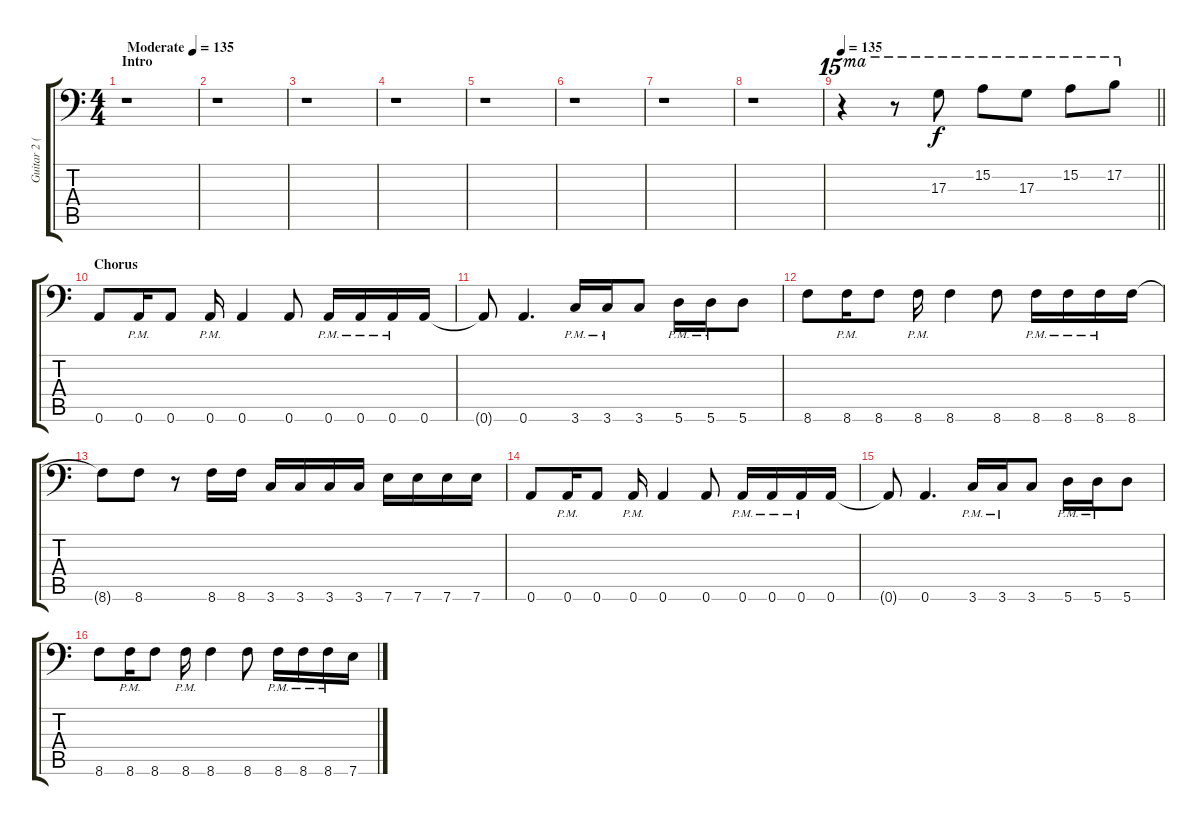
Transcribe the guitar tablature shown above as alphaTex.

\track ("Guitar 2 (Ben Nairne)" "Guitar 2 (") {instrument distortionguitar}
\staff {score tabs}
\tuning (B3 Gb3 D3 A2 E2 A1) {hide}
\ts (4 4)
\section ("" "Intro")
\tempo (135 "Moderate")
\tempo 125
\tempo (135 "Moderate")
\clef f4
\ks c
r.1{dy f instrument distortionguitar} |
r.1 |
r.1 |
r.1 |
r.1 |
r.1 |
r.1 |
r.1 |
\tempo 135
\barLineRight lightlight
r.4{ot 15ma} r.8{ot 15ma} 17.3.8{ot 15ma} 15.2.8{ot 15ma} 17.3.8{ot 15ma} 15.2.8{ot 15ma} 17.2.8{ot 15ma} |
\section ("" "Chorus")
0.6.8 0.6{pm}.16 0.6.8 0.6{pm}.16 0.6.4 0.6.8 0.6{pm}.16 0.6{pm}.16 0.6{pm}.16 0.6.16 |
0.6{t}.8 0.6.4{d} 3.6{pm}.16 3.6{pm}.16 3.6.8 5.6{pm}.16 5.6{pm}.16 5.6.8 |
8.6.8 8.6{pm}.16 8.6.8 8.6{pm}.16 8.6.4 8.6.8 8.6{pm}.16 8.6{pm}.16 8.6{pm}.16 8.6.16 |
8.6{t}.8 8.6.8 r.8 8.6.16 8.6.16 3.6.16 3.6.16 3.6.16 3.6.16 7.6.16 7.6.16 7.6.16 7.6.16 |
0.6.8 0.6{pm}.16 0.6.8 0.6{pm}.16 0.6.4 0.6.8 0.6{pm}.16 0.6{pm}.16 0.6{pm}.16 0.6.16 |
0.6{t}.8 0.6.4{d} 3.6{pm}.16 3.6{pm}.16 3.6.8 5.6{pm}.16 5.6{pm}.16 5.6.8 |
8.6.8 8.6{pm}.16 8.6.8 8.6{pm}.16 8.6.4 8.6.8 8.6{pm}.16 8.6{pm}.16 8.6{pm}.16 7.6.16
